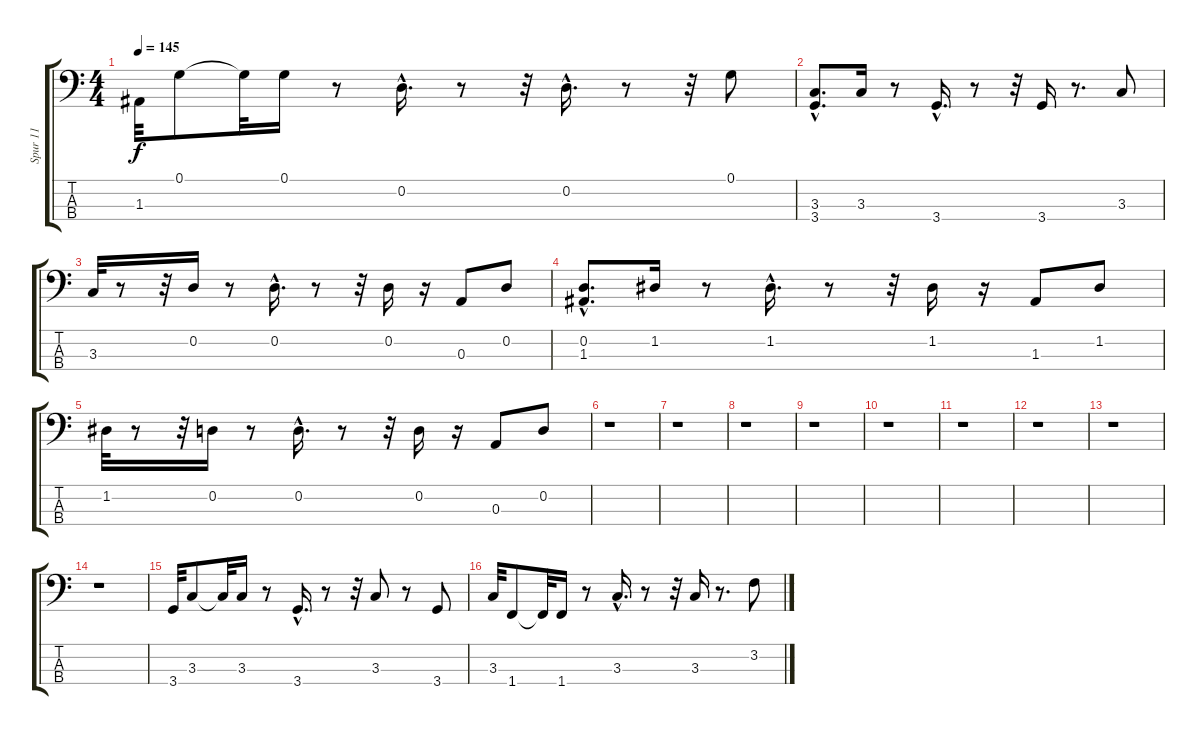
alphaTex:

\track ("Spur 11" "Spur 11") {instrument synthbass1}
\staff {score tabs}
\tuning (G2 D2 A1 E1) {hide}
\ts (4 4)
\tempo 145
\clef f4
\ks c
1.3.32{dy f} 0.1.8 0.1{t}.32 0.1.16 r.8 0.2{hac}.16{d} r.8 r.32 0.2{hac}.16{d} r.8 r.32 0.1.8 |
(3.3 3.4{hac}).8{d} 3.3.16 r.8 3.4{hac}.16{d} r.8 r.32 3.4.16 r.8{d} 3.3.8 |
3.3.32 r.8 r.32 0.2.16 r.8 0.2{hac}.16{d} r.8 r.32 0.2.16 r.16 0.3.8 0.2.8 |
(0.2 1.3{hac}).8{d} 1.2.16 r.8 1.2{hac}.16{d} r.8 r.32 1.2.16 r.16 1.3.8 1.2.8 |
1.2.32 r.8 r.32 0.2.16 r.8 0.2{hac}.16{d} r.8 r.32 0.2.16 r.16 0.3.8 0.2.8 |
r.1 |
r.1 |
r.1 |
r.1 |
r.1 |
r.1 |
r.1 |
r.1 |
r.1 |
3.4.32 3.3.8 3.3{t}.32 3.3.16 r.8 3.4{hac}.16{d} r.8 r.32 3.3.8 r.8 3.4.8 |
3.3.32 1.4.8 1.4{t}.32 1.4.16 r.8 3.3{hac}.16{d} r.8 r.32 3.3.16 r.8{d} 3.2.8
